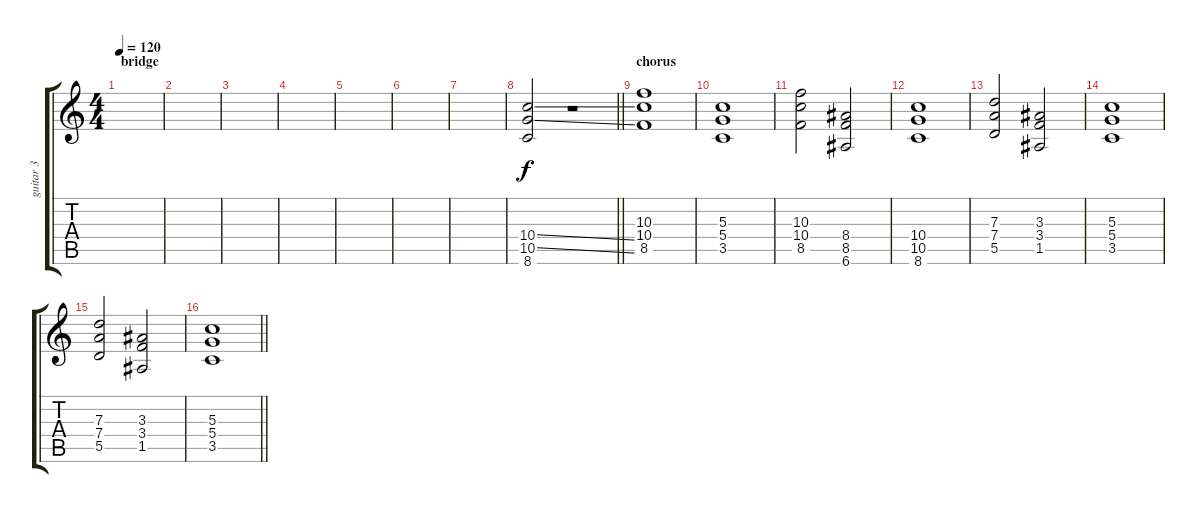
\track ("guitar 3" "guitar 3") {instrument distortionguitar}
\staff {score tabs}
\tuning (E4 B3 G3 D3 A2 E2) {hide}
\ts (4 4)
\section ("" "bridge")
\tempo 120
\clef g2
\ks c
|
|
|
|
|
|
|
\barLineRight lightlight
(10.4{ss} 10.5{ss} 8.6).2 r.2 |
\section ("" "chorus")
(10.3 10.4 8.5).1 |
(5.3 5.4 3.5).1 |
(10.3 10.4 8.5).2 (8.4 8.5 6.6).2 |
(10.4 10.5 8.6).1 |
(7.3 7.4 5.5).2 (3.3 3.4 1.5).2 |
(5.3 5.4 3.5).1 |
(7.3 7.4 5.5).2 (3.3 3.4 1.5).2 |
\barLineRight lightlight
(5.3 5.4 3.5).1
